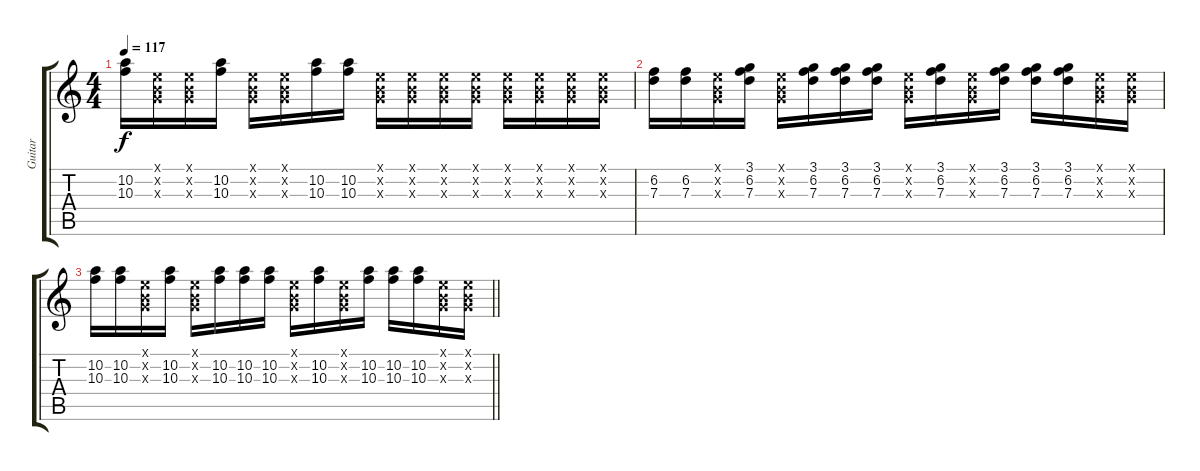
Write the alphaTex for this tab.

\track ("Guitar" "Guitar") {instrument electricguitarclean}
\staff {score tabs}
\tuning (E4 B3 G3 D3 A2 E2) {hide}
\ts (4 4)
\tempo 117
\clef g2
\ks c
(10.2 10.3).16{dy f} (0.1{x} 0.2{x} 0.3{x}).16 (0.1{x} 0.2{x} 0.3{x}).16 (10.2 10.3).16 (0.1{x} 0.2{x} 0.3{x}).16 (0.1{x} 0.2{x} 0.3{x}).16 (10.2 10.3).16 (10.2 10.3).16 (0.1{x} 0.2{x} 0.3{x}).16 (0.1{x} 0.2{x} 0.3{x}).16 (0.1{x} 0.2{x} 0.3{x}).16 (0.1{x} 0.2{x} 0.3{x}).16 (0.1{x} 0.2{x} 0.3{x}).16 (0.1{x} 0.2{x} 0.3{x}).16 (0.1{x} 0.2{x} 0.3{x}).16 (0.1{x} 0.2{x} 0.3{x}).16 |
(6.2 7.3).16 (6.2 7.3).16 (0.1{x} 0.2{x} 0.3{x}).16 (3.1 6.2 7.3).16 (0.1{x} 0.2{x} 0.3{x}).16 (3.1 6.2 7.3).16 (3.1 6.2 7.3).16 (3.1 6.2 7.3).16 (0.1{x} 0.2{x} 0.3{x}).16 (3.1 6.2 7.3).16 (0.1{x} 0.2{x} 0.3{x}).16 (3.1 6.2 7.3).16 (3.1 6.2 7.3).16 (3.1 6.2 7.3).16 (0.1{x} 0.2{x} 0.3{x}).16 (0.1{x} 0.2{x} 0.3{x}).16 |
\barLineRight lightlight
(10.2 10.3).16 (10.2 10.3).16 (0.1{x} 0.2{x} 0.3{x}).16 (10.2 10.3).16 (0.1{x} 0.2{x} 0.3{x}).16 (10.2 10.3).16 (10.2 10.3).16 (10.2 10.3).16 (0.1{x} 0.2{x} 0.3{x}).16 (10.2 10.3).16 (0.1{x} 0.2{x} 0.3{x}).16 (10.2 10.3).16 (10.2 10.3).16 (10.2 10.3).16 (0.1{x} 0.2{x} 0.3{x}).16 (0.1{x} 0.2{x} 0.3{x}).16
